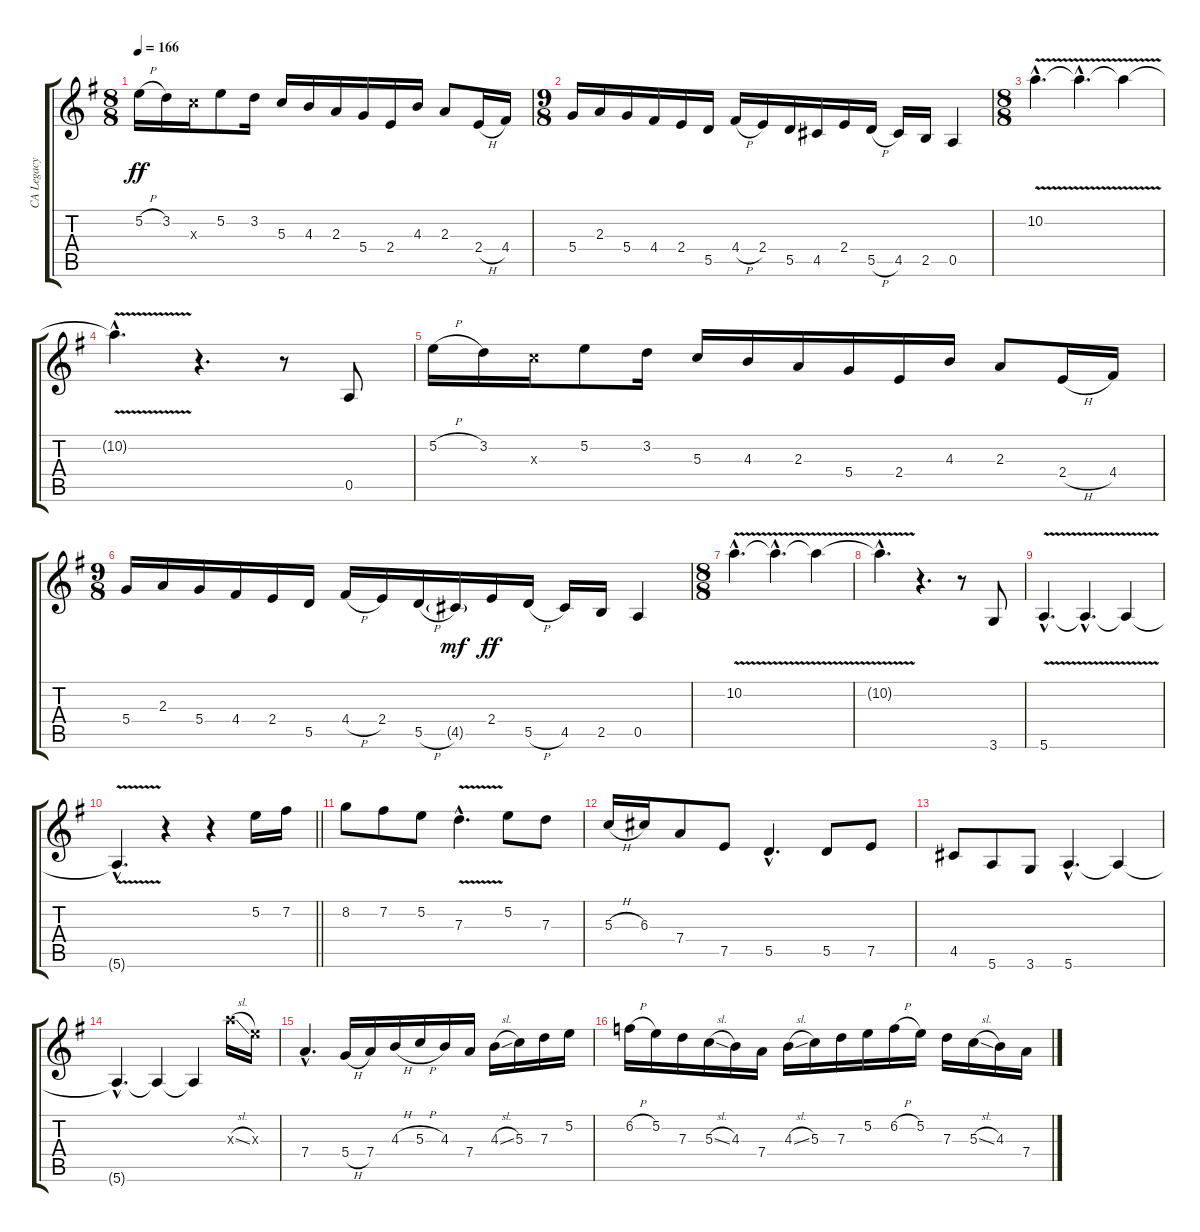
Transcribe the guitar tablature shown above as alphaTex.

\track ("CA Legacy" "CA Legacy") {instrument acousticguitarsteel}
\staff {score tabs}
\tuning (E4 B3 G3 D3 A2 E2) {hide}
\ts (8 8)
\tempo 166
\clef g2
\ks g
5.2{h}.16{dy ff} 3.2.16 5.3{x}.16 5.2.8 3.2.16 5.3.16 4.3.16 2.3.16 5.4.16 2.4.16 4.3.16 2.3.8 2.4{h}.16 4.4.16 |
\ts (9 8)
5.4.16 2.3.16 5.4.16 4.4.16 2.4.16 5.5.16 4.4{h}.16 2.4.16 5.5.16 4.5.16 2.4.16 5.5{h}.16 4.5.16 2.5.16 0.5.4 |
\ts (8 8)
10.2{v hac}.4{d} 10.2{v hac t}.4{d} 10.2{v t}.4 |
10.2{hac t}.4{d} r.4{d} r.8 0.5.8 |
5.2{h}.16 3.2.16 5.3{x}.16 5.2.8 3.2.16 5.3.16 4.3.16 2.3.16 5.4.16 2.4.16 4.3.16 2.3.8 2.4{h}.16 4.4.16 |
\ts (9 8)
5.4.16 2.3.16 5.4.16 4.4.16 2.4.16 5.5.16 4.4{h}.16 2.4.16 5.5{h}.16 4.5{g}.16{dy mf} 2.4.16{dy ff} 5.5{h}.16 4.5.16 2.5.16 0.5.4 |
\ts (8 8)
10.2{v hac}.4{d} 10.2{v hac t}.4{d} 10.2{v t}.4 |
10.2{hac t}.4{d} r.4{d} r.8 3.6.8 |
5.6{v hac}.4{d} 5.6{v hac t}.4{d} 5.6{v t}.4 |
\barLineRight lightlight
5.6{hac t}.4{d} r.4 r.4 5.2.16 7.2.16 |
8.2.8 7.2.8 5.2.8 7.3{v hac}.4{d} 5.2.8 7.3.8 |
5.3{h}.16 6.3.16 7.4.8 7.5.8 5.5{hac}.4{d} 5.5.8 7.5.8 |
4.5.8 5.6.8 3.6.8 5.6{hac}.4{d} 5.6{t}.4 |
5.6{hac t}.4{d} 5.6{t}.4 5.6{t}.4 14.3{sl x}.16 9.3{x}.16 |
7.4{hac}.4{d} 5.4{h}.16 7.4.16 4.3{h}.16 5.3{h}.16 4.3.16 7.4.16 4.3{sl}.16 5.3.16 7.3.16 5.2.16 |
6.2{h}.16 5.2.16 7.3.16 5.3{sl}.16 4.3.16 7.4.16 4.3{sl}.16 5.3.16 7.3.16 5.2.16 6.2{h}.16 5.2.16 7.3.16 5.3{sl}.16 4.3.16 7.4.16
